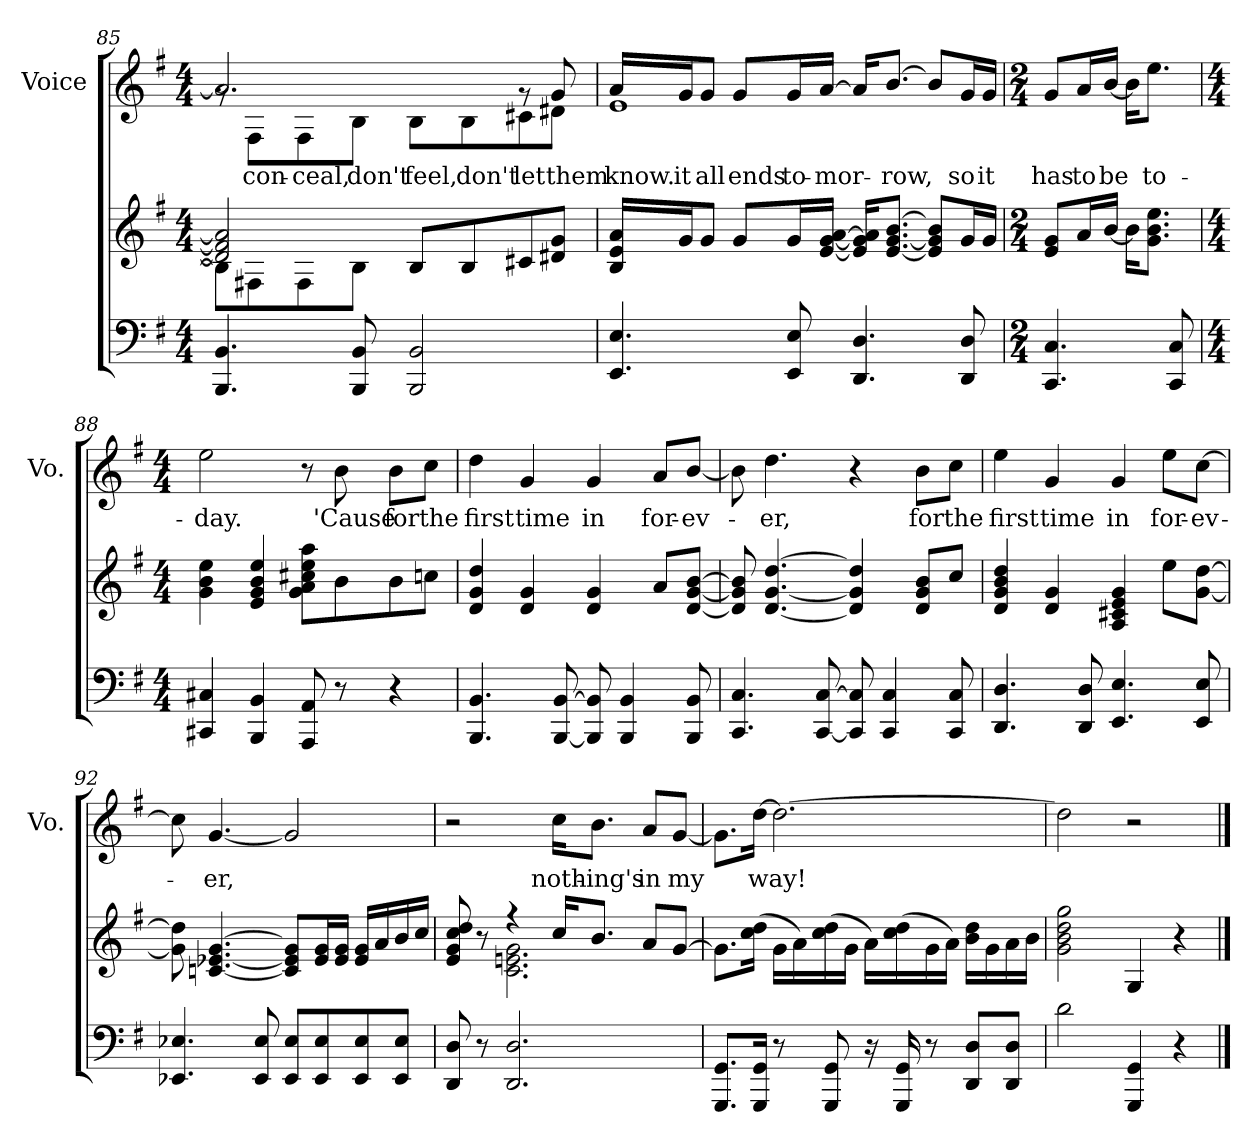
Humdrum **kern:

**kern	**kern	**kern	**text
*part2	*part2	*part1	*part1
*staff3	*staff2	*staff1	*staff1
*	*	*I"Voice	*
*	*	*I'Vo.	*
!!LO:LB:g=z
*clefF4	*clefG2	*clefG2	*
*k[f#]	*k[f#]	*k[f#]	*
*M4/4	*M4/4	*M4/4	*
=85	=85	=85	=85
*	*^	*^	*
4.BBB/ 4.BB/	2d#]/ 2f#]/ 2a]/	8B\L]	2.a/]	8rg	.
.	.	8F#X\	.	8F#\L	con-
.	.	8F#\	.	8F#\	-ceal,
8BBB/ 8BB/	.	8B\J	.	8B\J	don't
2BBB/ 2BB/	8B/L	2ryy	.	8B\L	feel,
.	8B/	.	.	8B\	don't
.	8c#X/	.	8rg	8c#X\	let
.	8d#X/ 8g/J	.	8g/	8d#X\J	them
*	*v	*v	*	*	*
=86	=86	=86	=86	=86
4.EE/ 4.E/	16B/ 16e/ 16a/LL	16a/LL	1e	know.
.	16g/J	16g/J	.	it
.	8g/J	8g/J	.	all
.	8g/L	8g/L	.	ends
8EE/ 8E/	16g/L	16g/L	.	to-
.	[16e/ [16g/ [16a/JJ	[16a/JJ	.	-mor-
4.DD/ 4.D/	16e]/ 16g]/ 16a]/KL	16a/KL]	.	.
.	[8.e/ [8.g/ [8.b/J	[8.b/J	.	-row,
.	8e]/ 8g]/ 8b]/L	8b/L]	.	.
8DD/ 8D/	16g/L	16g/L	.	so
.	16g/JJ	16g/JJ	.	it
*	*	*v	*v	*
!!LO:LB:g=z
=87	=87	=87	=87
*M2/4	*M2/4	*M2/4	*
4.CC/ 4.C/	8e/ 8g/L	8g/L	has
.	16a/L	16a/L	to
.	[16b/JJ	[16b/JJ	be
.	16b\KL]	16b\KL]	.
.	8.g\ 8.b\ 8.ee\J	8.ee\J	to-
8CC/ 8C/	.	.	.
=88	=88	=88	=88
*M4/4	*M4/4	*M4/4	*
4CC#X/ 4C#X/	4g\ 4b\ 4ee\	2ee\	-day.
4BBB/ 4BB/	4e/ 4g/ 4b/ 4ee/	.	.
8AAA/ 8AA/	8g\ 8a\ 8cc#X\ 8ee\ 8aa\L	8r	.
8r	8b\	8b\	'Cause
4r	8b\	8b\L	for
.	8ccn\J	8cc\J	the
=89	=89	=89	=89
4.BBB/ 4.BB/	4d/ 4g/ 4dd/	4dd\	first
.	4d/ 4g/	4g/	time
[8BBB/ [8BB/	.	.	.
8BBB]/ 8BB]/	4d/ 4g/	4g/	in
4BBB/ 4BB/	.	.	.
.	8a/L	8a/L	for-
8BBB/ 8BB/	[8d/ [8g/ [8b/J	[8b/J	-ev-
!!LO:PB:g=z
=90	=90	=90	=90
4.CC/ 4.C/	8d]/ 8g]/ 8b]/	8b\]	.
.	[4.d/ [4.g/ [4.dd/	4.dd\	-er,
[8CC/ [8C/	.	.	.
8CC]/ 8C]/	4d]/ 4g]/ 4dd]/	4r	.
4CC/ 4C/	.	.	.
.	8d/ 8g/ 8b/L	8b\L	for
8CC/ 8C/	8cc/J	8cc\J	the
=91	=91	=91	=91
4.DD/ 4.D/	4d/ 4g/ 4b/ 4dd/	4ee\	first
.	4d/ 4g/	4g/	time
8DD/ 8D/	.	.	.
4.EE/ 4.E/	4A/ 4c#X/ 4e/ 4g/	4g/	in
.	8ee\L	8ee\L	for-
8EE/ 8E/	[8g\ [8dd\J	[8cc\J	-ev-
=92	=92	=92	=92
4.EE-X/ 4.E-X/	8g]\ 8dd]\	8cc\]	.
.	[4.cn/ [4.e-X/ [4.g/	[4.g/	-er,
8EE-/ 8E-/	.	.	.
8EE-/ 8E-/L	8c]/ 8e-]/ 8g]/L	2g/]	.
8EE-/ 8E-/	16e-/ 16g/L	.	.
.	16e-/ 16g/JJ	.	.
8EE-/ 8E-/	16e-/ 16g/LL	.	.
.	16a/	.	.
8EE-/ 8E-/J	16b/	.	.
.	16cc/JJ	.	.
!!LO:LB:g=z
=93	=93	=93	=93
*	*^	*	*
8DD/ 8D/	8e/ 8g/ 8cc/ 8dd/	4ryy	2r	.
8r	8r	.	.	.
2.DD/ 2.D/	4r	2.c\ 2.en\ 2.g\	.	.
.	16cc/KL	.	16cc\KL	noth-
.	8.b/J	.	8.b\J	-ing's
.	8a/L	.	8a/L	in
.	[8g/J	.	[8g/J	my
*	*v	*v	*	*
=94	=94	=94	=94
8.GGG/ 8.GG/L	8.g\L]	8.g\L]	.
16GGG/ 16GG/Jk	(16cc\ 16dd\Jk	[16dd\Jk	way!
8r	16g\LL	2.dd\_	.
.	16a\)	.	.
8GGG/ 8GG/	(16cc\ 16dd\	.	.
.	16g\JJ	.	.
16r	16a\LL)	.	.
16GGG/ 16GG/	(16cc\ 16dd\	.	.
8r	16g\	.	.
.	16a\JJ)	.	.
8DD/ 8D/L	16b\ 16dd\LL	.	.
.	16g\	.	.
8DD/ 8D/J	16a\	.	.
.	16b\JJ	.	.
=95	=95	=95	=95
2d\	2g\ 2b\ 2dd\ 2gg\	2dd\]	.
4GGG/ 4GG/	4G/	2r	.
4r	4r	.	.
==	==	==	==
*-	*-	*-	*-
